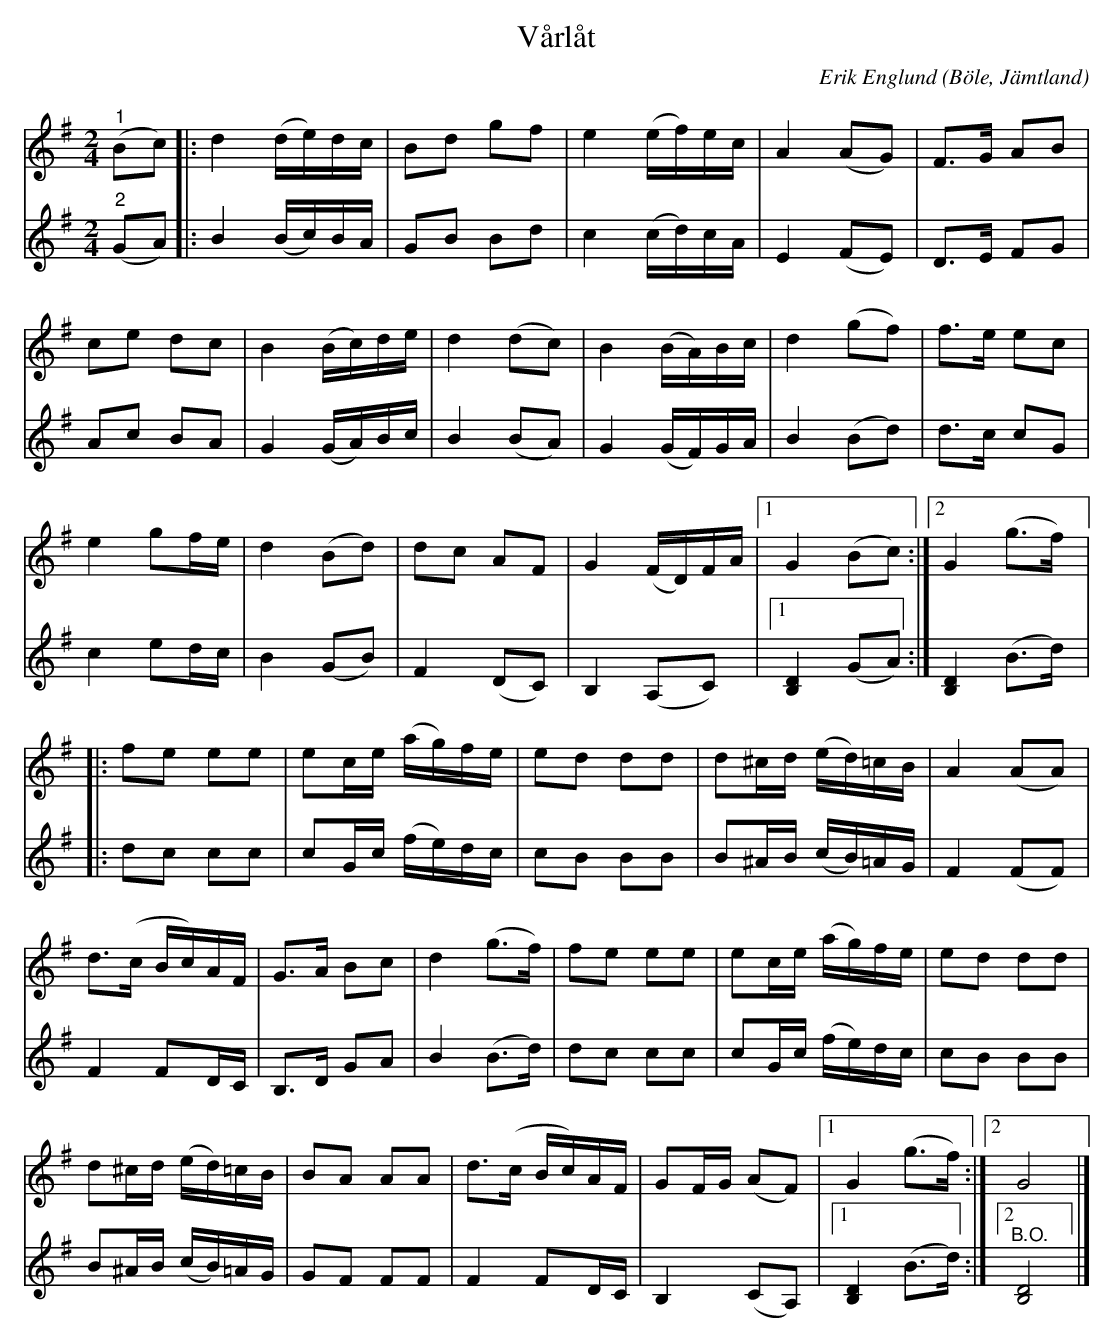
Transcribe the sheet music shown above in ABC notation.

X:1
T:Vårlåt
C:Erik Englund
O:Böle, Jämtland
L:1/8
M:2/4
K:G
V:1
"^1" (Bc) |: d2 (d/e/)d/c/ | Bd gf | e2 (e/f/)e/c/ | A2 (AG) | F>G AB |
ce dc | B2 (B/c/)d/e/ | d2 (dc) | B2 (B/A/)B/c/ | d2 (gf) | f>e ec |
e2 gf/e/ | d2 (Bd) | dc AF | G2 (F/D/)F/A/ |1 G2 (Bc) :|2 G2 (g>f) |:
fe ee | ec/e/ (a/g/)f/e/ | ed dd | d^c/d/ (e/d/)=c/B/ | A2 (AA) |
d>(c B/c/)A/F/ | G>A Bc | d2 (g>f) | fe ee | ec/e/ (a/g/)f/e/ | ed dd |
d^c/d/ (e/d/)=c/B/ | BA AA | d>(c B/c/)A/F/ | GF/G/ (AF) |1 G2 (g>f) :|2 G4 |]
V:2
"^2" (GA) |: B2 (B/c/)B/A/ | GB Bd | c2 (c/d/)c/A/ | E2 (FE) | D>E FG |
Ac BA | G2 (G/A/)B/c/ | B2 (BA) | G2 (G/F/)G/A/ | B2 (Bd) | d>c cG |
c2 ed/c/ | B2 (GB) | F2 (DC) | B,2 (A,C) |1 [B,D]2 (GA) :| [B,D]2 (B>d) |:
dc cc | cG/c/ (f/e/)d/c/ | cB BB | B^A/B/ (c/B/)=A/G/ | F2 (FF) |
F2 FD/C/ | B,>D GA | B2 (B>d) | dc cc | cG/c/ (f/e/)d/c/ | cB BB |
B^A/B/ (c/B/)=A/G/ | GF FF | F2 FD/C/ | B,2 (CA,) |1 [B,D]2 (B>d) :|2 "^B.O." [B,D]4 |]
